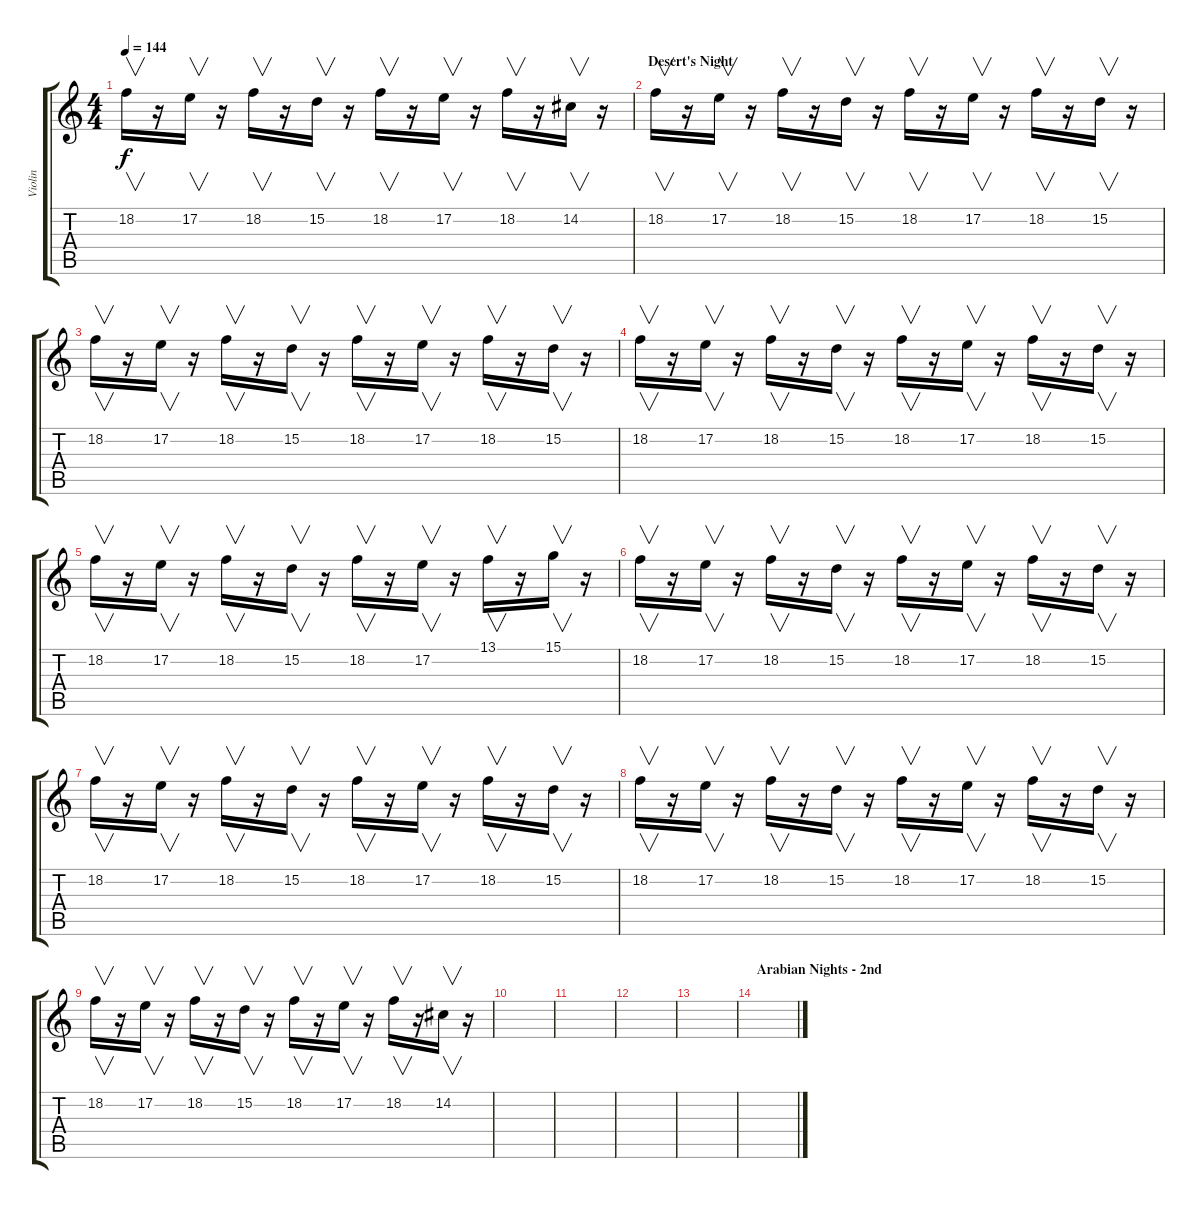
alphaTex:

\track ("Violin" "Violin") {instrument violin}
\staff {score tabs}
\tuning (E4 B3 G3 D3 A2 E2) {hide}
\ts (4 4)
\tempo 144
\clef g2
\ks c
18.2.16{v dy f} r.16 17.2.16{v} r.16 18.2.16{v} r.16 15.2.16{v} r.16 18.2.16{v} r.16 17.2.16{v} r.16 18.2.16{v} r.16 14.2.16{v} r.16 |
\section ("" "Desert's Night")
18.2.16{v} r.16 17.2.16{v} r.16 18.2.16{v} r.16 15.2.16{v} r.16 18.2.16{v} r.16 17.2.16{v} r.16 18.2.16{v} r.16 15.2.16{v} r.16 |
18.2.16{v} r.16 17.2.16{v} r.16 18.2.16{v} r.16 15.2.16{v} r.16 18.2.16{v} r.16 17.2.16{v} r.16 18.2.16{v} r.16 15.2.16{v} r.16 |
18.2.16{v} r.16 17.2.16{v} r.16 18.2.16{v} r.16 15.2.16{v} r.16 18.2.16{v} r.16 17.2.16{v} r.16 18.2.16{v} r.16 15.2.16{v} r.16 |
18.2.16{v} r.16 17.2.16{v} r.16 18.2.16{v} r.16 15.2.16{v} r.16 18.2.16{v} r.16 17.2.16{v} r.16 13.1.16{v} r.16 15.1.16{v} r.16 |
18.2.16{v} r.16 17.2.16{v} r.16 18.2.16{v} r.16 15.2.16{v} r.16 18.2.16{v} r.16 17.2.16{v} r.16 18.2.16{v} r.16 15.2.16{v} r.16 |
18.2.16{v} r.16 17.2.16{v} r.16 18.2.16{v} r.16 15.2.16{v} r.16 18.2.16{v} r.16 17.2.16{v} r.16 18.2.16{v} r.16 15.2.16{v} r.16 |
18.2.16{v} r.16 17.2.16{v} r.16 18.2.16{v} r.16 15.2.16{v} r.16 18.2.16{v} r.16 17.2.16{v} r.16 18.2.16{v} r.16 15.2.16{v} r.16 |
18.2.16{v} r.16 17.2.16{v} r.16 18.2.16{v} r.16 15.2.16{v} r.16 18.2.16{v} r.16 17.2.16{v} r.16 18.2.16{v} r.16 14.2.16{v} r.16 |
|
|
|
|
\section ("" "Arabian Nights - 2nd")
